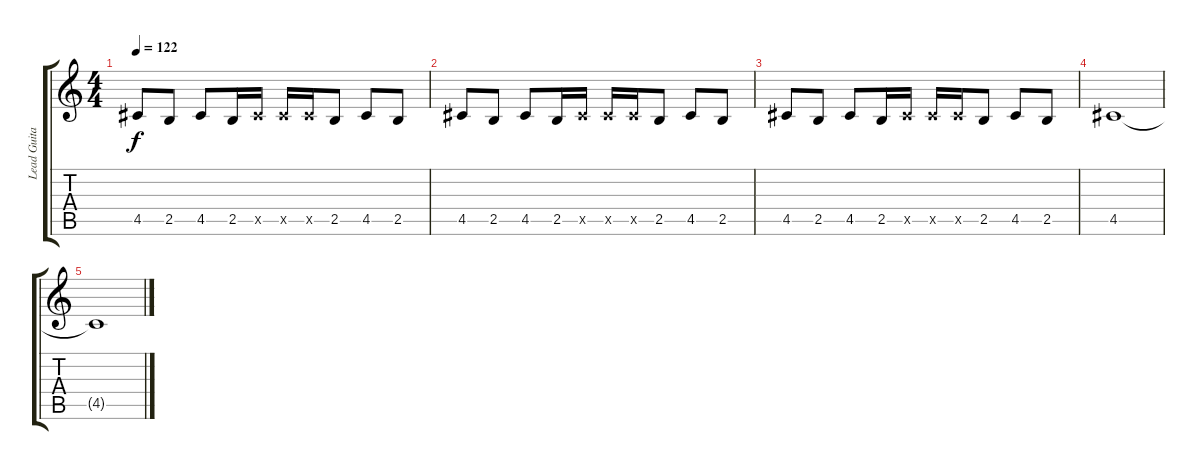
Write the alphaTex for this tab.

\track ("Lead Guitar" "Lead Guita") {instrument overdrivenguitar}
\staff {score tabs}
\tuning (E4 B3 G3 D3 A2 E2) {hide}
\ts (4 4)
\tempo 122
\clef g2
\ks c
4.5.8{dy f} 2.5.8 4.5.8 2.5.16 4.5{x}.16 4.5{x}.16 4.5{x}.16 2.5.8 4.5.8 2.5.8 |
4.5.8 2.5.8 4.5.8 2.5.16 4.5{x}.16 4.5{x}.16 4.5{x}.16 2.5.8 4.5.8 2.5.8 |
4.5.8 2.5.8 4.5.8 2.5.16 4.5{x}.16 4.5{x}.16 4.5{x}.16 2.5.8 4.5.8 2.5.8 |
4.5.1 |
4.5{t}.1
